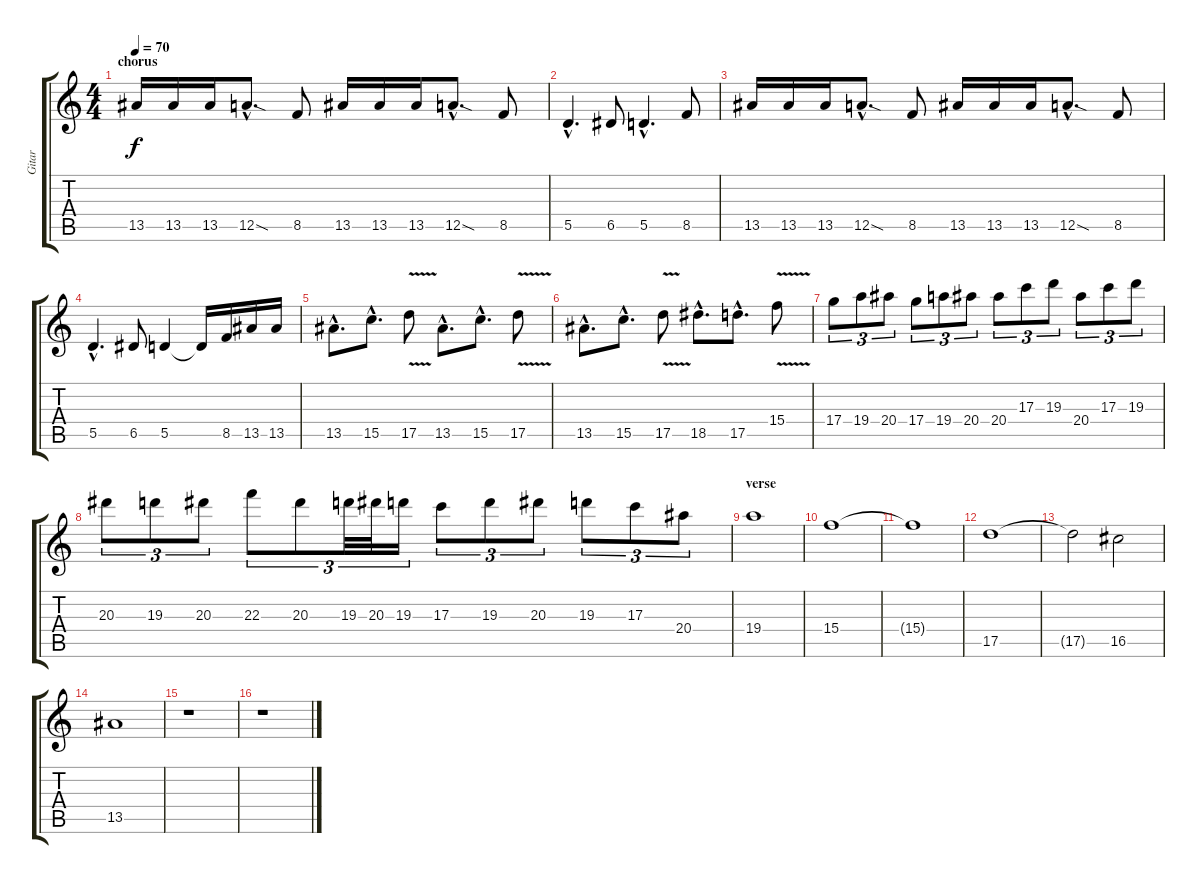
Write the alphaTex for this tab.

\track ("Gitar" "Gitar") {instrument distortionguitar}
\staff {score tabs}
\tuning (E4 B3 G3 D3 A2 E2) {hide}
\ts (4 4)
\section ("" "chorus")
\tempo 70
\clef g2
\ks c
13.5.16{dy f} 13.5.16 13.5.16 12.5{sod hac}.8{d} 8.5.8 13.5.16 13.5.16 13.5.16 12.5{sod hac}.8{d} 8.5.8 |
5.5{hac}.4{d} 6.5.8 5.5{hac}.4{d} 8.5.8 |
13.5.16 13.5.16 13.5.16 12.5{sod hac}.8{d} 8.5.8 13.5.16 13.5.16 13.5.16 12.5{sod hac}.8{d} 8.5.8 |
5.5{hac}.4{d} 6.5.8 5.5.4 5.5{t}.16 8.5.16 13.5.16 13.5.16 |
13.5{hac}.8{d} 15.5{hac}.8{d} 17.5{v}.8 13.5{hac}.8{d} 15.5{hac}.8{d} 17.5{v}.8 |
13.5{hac}.8{d} 15.5{hac}.8{d} 17.5{v}.8 18.5{hac}.8{d} 17.5{hac}.8{d} 15.4{v}.8 |
17.4.8{tu (3 2)} 19.4.8{tu (3 2)} 20.4.8{tu (3 2)} 17.4.8{tu (3 2)} 19.4.8{tu (3 2)} 20.4.8{tu (3 2)} 20.4.8{tu (3 2)} 17.3.8{tu (3 2)} 19.3.8{tu (3 2)} 20.4.8{tu (3 2)} 17.3.8{tu (3 2)} 19.3.8{tu (3 2)} |
20.3.8{tu (3 2)} 19.3.8{tu (3 2)} 20.3.8{tu (3 2)} 22.3.8{tu (3 2)} 20.3.8{tu (3 2)} 19.3.32{tu (3 2)} 20.3.32{tu (3 2)} 19.3.16{tu (3 2)} 17.3.8{tu (3 2)} 19.3.8{tu (3 2)} 20.3.8{tu (3 2)} 19.3.8{tu (3 2)} 17.3.8{tu (3 2)} 20.4.8{tu (3 2)} |
\section ("" "verse")
19.4.1 |
15.4.1 |
15.4{t}.1 |
17.5.1 |
17.5{t}.2 16.5.2 |
13.5.1 |
r.1 |
r.1
